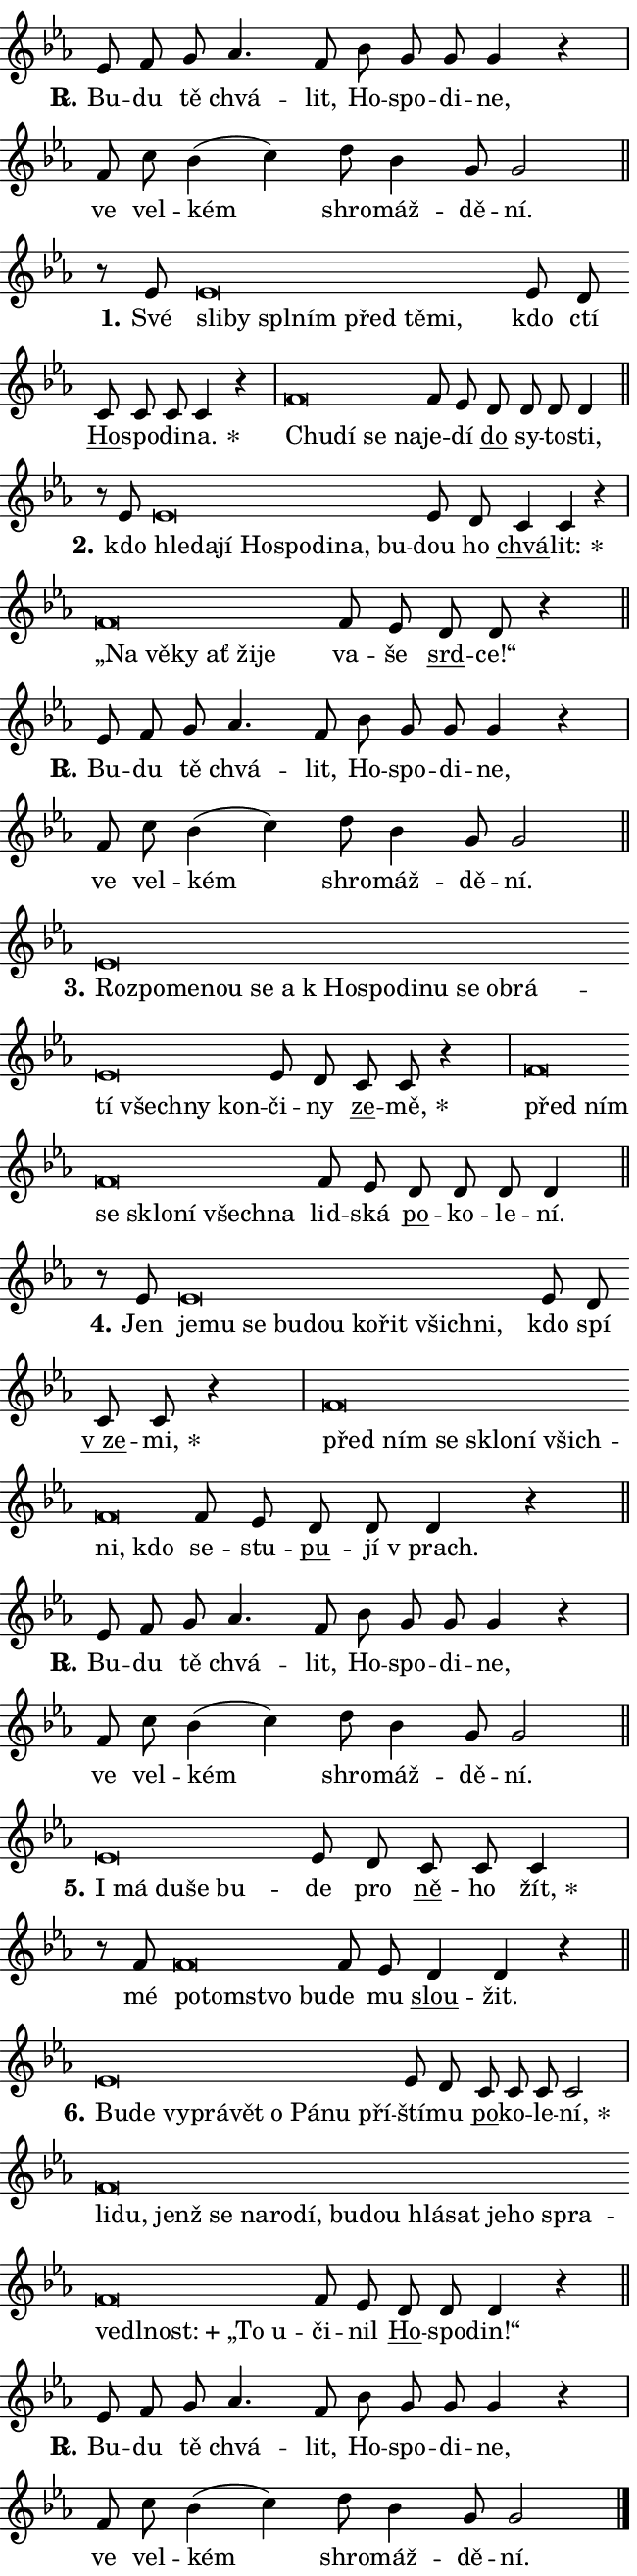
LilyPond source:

\version "2.24.0"
\header { tagline = "" }
\paper {
  indent = 0\cm
  top-margin = 0\cm
  right-margin = 0.13\cm % to fit lyric hyphens
  bottom-margin = 0\cm
  left-margin = 0\cm
  paper-width = 11\cm
  page-breaking = #ly:one-page-breaking
  system-system-spacing.basic-distance = #11
  score-system-spacing.basic-distance = #11
  ragged-last = ##f
}


%% Author: Thomas Morley
%% https://lists.gnu.org/archive/html/lilypond-user/2020-05/msg00002.html
#(define (line-position grob)
"Returns position of @var[grob} in current system:
   @code{'start}, if at first time-step
   @code{'end}, if at last time-step
   @code{'middle} otherwise
"
  (let* ((col (ly:item-get-column grob))
         (ln (ly:grob-object col 'left-neighbor))
         (rn (ly:grob-object col 'right-neighbor))
         (col-to-check-left (if (ly:grob? ln) ln col))
         (col-to-check-right (if (ly:grob? rn) rn col))
         (break-dir-left
           (and
             (ly:grob-property col-to-check-left 'non-musical #f)
             (ly:item-break-dir col-to-check-left)))
         (break-dir-right
           (and
             (ly:grob-property col-to-check-right 'non-musical #f)
             (ly:item-break-dir col-to-check-right))))
        (cond ((eqv? 1 break-dir-left) 'start)
              ((eqv? -1 break-dir-right) 'end)
              (else 'middle))))

#(define (tranparent-at-line-position vctor)
  (lambda (grob)
  "Relying on @code{line-position} select the relevant enry from @var{vctor}.
Used to determine transparency,"
    (case (line-position grob)
      ((end) (not (vector-ref vctor 0)))
      ((middle) (not (vector-ref vctor 1)))
      ((start) (not (vector-ref vctor 2))))))

noteHeadBreakVisibility =
#(define-music-function (break-visibility)(vector?)
"Makes @code{NoteHead}s transparent relying on @var{break-visibility}"
#{
  \override NoteHead.transparent =
    #(tranparent-at-line-position break-visibility)
#})

#(define delete-ledgers-for-transparent-note-heads
  (lambda (grob)
    "Reads whether a @code{NoteHead} is transparent.
If so this @code{NoteHead} is removed from @code{'note-heads} from
@var{grob}, which is supposed to be @code{LedgerLineSpanner}.
As a result ledgers are not printed for this @code{NoteHead}"
    (let* ((nhds-array (ly:grob-object grob 'note-heads))
           (nhds-list
             (if (ly:grob-array? nhds-array)
                 (ly:grob-array->list nhds-array)
                 '()))
           ;; Relies on the transparent-property being done before
           ;; Staff.LedgerLineSpanner.after-line-breaking is executed.
           ;; This is fragile ...
           (to-keep
             (remove
               (lambda (nhd)
                 (ly:grob-property nhd 'transparent #f))
               nhds-list)))
      ;; TODO find a better method to iterate over grob-arrays, similiar
      ;; to filter/remove etc for lists
      ;; For now rebuilt from scratch
      (set! (ly:grob-object grob 'note-heads)  '())
      (for-each
        (lambda (nhd)
          (ly:pointer-group-interface::add-grob grob 'note-heads nhd))
        to-keep))))

squashNotes = {
  \override NoteHead.X-extent = #'(-0.2 . 0.2)
  \override NoteHead.Y-extent = #'(-0.75 . 0)
  \override NoteHead.stencil =
    #(lambda (grob)
       (let ((pos (ly:grob-property grob 'staff-position)))
         (begin
           (if (< pos -7) (display "ERROR: Lower brevis then expected\n") (display ""))
           (if (<= pos -6) ly:text-interface::print ly:note-head::print))))
}
unSquashNotes = {
  \revert NoteHead.X-extent
  \revert NoteHead.Y-extent
  \revert NoteHead.stencil
}

hideNotes = \noteHeadBreakVisibility #begin-of-line-visible
unHideNotes = \noteHeadBreakVisibility #all-visible

% work-around for resetting accidentals
% https://lilypond.org/doc/v2.23/Documentation/notation/displaying-rhythms#unmetered-music
cadenzaMeasure = {
  \cadenzaOff
  \partial 1024 s1024
  \cadenzaOn
}

#(define-markup-command (accent layout props text) (markup?)
  "Underline accented syllable"
  (interpret-markup layout props
    #{\markup \override #'(offset . 4.3) \underline { #text }#}))

responsum = \markup \concat {
  "R" \hspace #-1.05 \path #0.1 #'((moveto 0 0.07) (lineto 0.9 0.8)) \hspace #0.05 "."
}

spaceSize = #0.6828661417322834 % exact space size for TeX Gyre Schola

\layout {
  \context {
    \Staff
    \remove "Time_signature_engraver"
    \override LedgerLineSpanner.after-line-breaking = #delete-ledgers-for-transparent-note-heads
  }
  \context {
    \Lyrics {
      \override LyricSpace.minimum-distance = \spaceSize
      \override LyricText.font-name = #"TeX Gyre Schola"
      \override LyricText.font-size = 1
      \override StanzaNumber.font-name = #"TeX Gyre Schola Bold"
      \override StanzaNumber.font-size = 1
    }
  }
  \context {
    \Score 
    \override NoteHead.text =
      #(lambda (grob) 
        (let ((pos (ly:grob-property grob 'staff-position)))
          #{\markup {
            \combine
              \halign #-0.55 \raise #(if (= pos -6) 0 0.5) \override #'(thickness . 2) \draw-line #'(3.2 . 0)
              \musicglyph "noteheads.sM1"
          }#}))
  }
}

% magnetic-lyrics.ily
%
%   written by
%     Jean Abou Samra <jean@abou-samra.fr>
%     Werner Lemberg <wl@gnu.org>
%
%   adapted by
%     Jiri Hon <jiri.hon@gmail.com>
%
% Version 2022-Apr-15

% https://www.mail-archive.com/lilypond-user@gnu.org/msg149350.html

#(define (Left_hyphen_pointer_engraver context)
   "Collect syllable-hyphen-syllable occurrences in lyrics and store
them in properties.  This engraver only looks to the left.  For
example, if the lyrics input is @code{foo -- bar}, it does the
following.

@itemize @bullet
@item
Set the @code{text} property of the @code{LyricHyphen} grob between
@q{foo} and @q{bar} to @code{foo}.

@item
Set the @code{left-hyphen} property of the @code{LyricText} grob with
text @q{foo} to the @code{LyricHyphen} grob between @q{foo} and
@q{bar}.
@end itemize

Use this auxiliary engraver in combination with the
@code{lyric-@/text::@/apply-@/magnetic-@/offset!} hook."
   (let ((hyphen #f)
         (text #f))
     (make-engraver
      (acknowledgers
       ((lyric-syllable-interface engraver grob source-engraver)
        (set! text grob)))
      (end-acknowledgers
       ((lyric-hyphen-interface engraver grob source-engraver)
        ;(when (not (grob::has-interface grob 'lyric-space-interface))
          (set! hyphen grob)));)
      ((stop-translation-timestep engraver)
       (when (and text hyphen)
         (ly:grob-set-object! text 'left-hyphen hyphen))
       (set! text #f)
       (set! hyphen #f)))))

#(define (lyric-text::apply-magnetic-offset! grob)
   "If the space between two syllables is less than the value in
property @code{LyricText@/.details@/.squash-threshold}, move the right
syllable to the left so that it gets concatenated with the left
syllable.

Use this function as a hook for
@code{LyricText@/.after-@/line-@/breaking} if the
@code{Left_@/hyphen_@/pointer_@/engraver} is active."
   (let ((hyphen (ly:grob-object grob 'left-hyphen #f)))
     (when hyphen
       (let ((left-text (ly:spanner-bound hyphen LEFT)))
         (when (grob::has-interface left-text 'lyric-syllable-interface)
           (let* ((common (ly:grob-common-refpoint grob left-text X))
                  (this-x-ext (ly:grob-extent grob common X))
                  (left-x-ext
                   (begin
                     ;; Trigger magnetism for left-text.
                     (ly:grob-property left-text 'after-line-breaking)
                     (ly:grob-extent left-text common X)))
                  ;; `delta` is the gap width between two syllables.
                  (delta (- (interval-start this-x-ext)
                            (interval-end left-x-ext)))
                  (details (ly:grob-property grob 'details))
                  (threshold (assoc-get 'squash-threshold details 0.2)))
             (when (< delta threshold)
               (let* (;; We have to manipulate the input text so that
                      ;; ligatures crossing syllable boundaries are not
                      ;; disabled.  For languages based on the Latin
                      ;; script this is essentially a beautification.
                      ;; However, for non-Western scripts it can be a
                      ;; necessity.
                      (lt (ly:grob-property left-text 'text))
                      (rt (ly:grob-property grob 'text))
                      (is-space (grob::has-interface hyphen 'lyric-space-interface))
                      (space (if is-space " " ""))
                      (extra-delta (if is-space spaceSize 0))
                      ;; Append new syllable.
                      (ltrt-space (if (and (string? lt) (string? rt))
                                (string-append lt space rt)
                                (make-concat-markup (list lt space rt))))
                      ;; Right-align `ltrt` to the right side.
                      (ltrt-space-markup (grob-interpret-markup
                               grob
                               (make-translate-markup
                                (cons (interval-length this-x-ext) 0)
                                (make-right-align-markup ltrt-space)))))
                 (begin
                   ;; Don't print `left-text`.
                   (ly:grob-set-property! left-text 'stencil #f)
                   ;; Set text and stencil (which holds all collected
                   ;; syllables so far) and shift it to the left.
                   (ly:grob-set-property! grob 'text ltrt-space)
                   (ly:grob-set-property! grob 'stencil ltrt-space-markup)
                   (ly:grob-translate-axis! grob (- (- delta extra-delta)) X))))))))))


#(define (lyric-hyphen::displace-bounds-first grob)
   ;; Make very sure this callback isn't triggered too early.
   (let ((left (ly:spanner-bound grob LEFT))
         (right (ly:spanner-bound grob RIGHT)))
     (ly:grob-property left 'after-line-breaking)
     (ly:grob-property right 'after-line-breaking)
     (ly:lyric-hyphen::print grob)))

squashThreshold = #0.4

\layout {
  \context {
    \Lyrics
    \consists #Left_hyphen_pointer_engraver
    \override LyricText.after-line-breaking =
      #lyric-text::apply-magnetic-offset!
    \override LyricHyphen.stencil = #lyric-hyphen::displace-bounds-first
    \override LyricText.details.squash-threshold = \squashThreshold
    \override LyricHyphen.minimum-distance = 0
    \override LyricHyphen.minimum-length = \squashThreshold
  }
}

squashText = \override LyricText.details.squash-threshold = 9999
unSquashText = \override LyricText.details.squash-threshold = \squashThreshold

leftText = \override LyricText.self-alignment-X = #LEFT
unLeftText = \revert LyricText.self-alignment-X

starOffset = #(lambda (grob) 
                (let ((x_offset (ly:self-alignment-interface::aligned-on-x-parent grob)))
                  (if (= x_offset 0) 0 (+ x_offset 1.2))))

star = #(define-music-function (syllable)(string?)
"Append star separator at the end of a syllable"
#{
  \once \override LyricText.X-offset = #starOffset
  \lyricmode { \markup {
    #syllable
    \override #'((font-name . "TeX Gyre Schola Bold")) \hspace #0.2 \lower #0.65 \larger "*"
  } }
#})

starAccent = #(define-music-function (syllable)(string?)
"Append star separator at the end of a syllable and make accent"
#{
  \once \override LyricText.X-offset = #starOffset
  \lyricmode { \markup {
    \accent #syllable
    \override #'((font-name . "TeX Gyre Schola Bold")) \hspace #0.2 \lower #0.65 \larger "*"
  } }
#})

breath = #(define-music-function (syllable)(string?)
"Append breathing indicator at the end of a syllable"
#{
  \lyricmode { \markup { #syllable "+" } }
#})

optionalBreath = #(define-music-function (syllable)(string?)
"Append optional breathing indicator at the end of a syllable"
#{
  \lyricmode { \markup { #syllable "(+)" } }
#})


\score {
    <<
        \new Voice = "melody" { \cadenzaOn \key es \major \relative { es'8 f g as4. f8 \bar "" bes g g \bar "" g4 r \cadenzaMeasure \bar "|" f8 c' \bar "" bes4( c) \bar "" d8 bes4 g8 g2 \cadenzaMeasure \bar "||" \break } }
        \new Lyrics \lyricsto "melody" { \lyricmode { \set stanza = \responsum
Bu -- du tě chvá -- lit, Ho -- spo -- di -- ne, ve vel -- kém shro -- máž -- dě -- ní. } }
    >>
    \layout {}
}

\score {
    <<
        \new Voice = "melody" { \cadenzaOn \key es \major \relative { r8 es'8 \squashNotes es\breve*1/16 \hideNotes \breve*1/16 \bar "" \breve*1/16 \bar "" \breve*1/16 \bar "" \breve*1/16 \bar "" \breve*1/16 \breve*1/16 \bar "" \unHideNotes \unSquashNotes es8 d \bar "" c c c c4 r \cadenzaMeasure \bar "|" \squashNotes f\breve*1/16 \hideNotes \breve*1/16 \bar "" \breve*1/16 \breve*1/16 \bar "" \unHideNotes \unSquashNotes f8 es \bar "" d d d d4 \cadenzaMeasure \bar "||" \break } }
        \new Lyrics \lyricsto "melody" { \lyricmode { \set stanza = "1."
Své \leftText sli -- \squashText by spl -- ním před tě -- mi, \unLeftText \unSquashText kdo ctí \markup \accent Ho -- spo -- di -- \star na. \leftText Chu -- \squashText dí se na -- \unLeftText \unSquashText je -- dí \markup \accent do sy -- to -- sti, } }
    >>
    \layout {}
}

\score {
    <<
        \new Voice = "melody" { \cadenzaOn \key es \major \relative { r8 es'8 \squashNotes es\breve*1/16 \hideNotes \breve*1/16 \bar "" \breve*1/16 \bar "" \breve*1/16 \bar "" \breve*1/16 \bar "" \breve*1/16 \bar "" \breve*1/16 \breve*1/16 \bar "" \unHideNotes \unSquashNotes es8 d \bar "" c4 c r \cadenzaMeasure \bar "|" \squashNotes f\breve*1/16 \hideNotes \breve*1/16 \bar "" \breve*1/16 \bar "" \breve*1/16 \bar "" \breve*1/16 \breve*1/16 \bar "" \unHideNotes \unSquashNotes f8 es \bar "" d8 d r4 \cadenzaMeasure \bar "||" \break } }
        \new Lyrics \lyricsto "melody" { \lyricmode { \set stanza = "2."
kdo \leftText hle -- \squashText da -- jí Ho -- spo -- di -- na, bu -- \unLeftText \unSquashText dou ho \markup \accent chvá -- \star lit: \leftText „Na \squashText vě -- ky ať ži -- je \unLeftText \unSquashText va -- še \markup \accent srd -- ce!“ } }
    >>
    \layout {}
}

\score {
    <<
        \new Voice = "melody" { \cadenzaOn \key es \major \relative { es'8 f g as4. f8 \bar "" bes g g \bar "" g4 r \cadenzaMeasure \bar "|" f8 c' \bar "" bes4( c) \bar "" d8 bes4 g8 g2 \cadenzaMeasure \bar "||" \break } }
        \new Lyrics \lyricsto "melody" { \lyricmode { \set stanza = \responsum
Bu -- du tě chvá -- lit, Ho -- spo -- di -- ne, ve vel -- kém shro -- máž -- dě -- ní. } }
    >>
    \layout {}
}

\score {
    <<
        \new Voice = "melody" { \cadenzaOn \key es \major \relative { \squashNotes es'\breve*1/16 \hideNotes \breve*1/16 \bar "" \breve*1/16 \bar "" \breve*1/16 \bar "" \breve*1/16 \bar "" \breve*1/16 \bar "" \breve*1/16 \bar "" \breve*1/16 \bar "" \breve*1/16 \bar "" \breve*1/16 \bar "" \breve*1/16 \bar "" \breve*1/16 \bar "" \breve*1/16 \bar "" \breve*1/16 \bar "" \breve*1/16 \bar "" \breve*1/16 \breve*1/16 \bar "" \unHideNotes \unSquashNotes es8 d \bar "" c8 c r4 \cadenzaMeasure \bar "|" \squashNotes f\breve*1/16 \hideNotes \breve*1/16 \bar "" \breve*1/16 \bar "" \breve*1/16 \bar "" \breve*1/16 \bar "" \breve*1/16 \breve*1/16 \bar "" \unHideNotes \unSquashNotes f8 es \bar "" d d d d4 \cadenzaMeasure \bar "||" \break } }
        \new Lyrics \lyricsto "melody" { \lyricmode { \set stanza = "3."
\leftText Roz -- \squashText po -- me -- nou se a "k Ho" -- spo -- di -- nu se ob -- rá -- tí všech -- ny kon -- \unLeftText \unSquashText či -- ny \markup \accent ze -- \star mě, \leftText před \squashText ním se sklo -- ní všech -- na \unLeftText \unSquashText lid -- ská \markup \accent po -- ko -- le -- ní. } }
    >>
    \layout {}
}

\score {
    <<
        \new Voice = "melody" { \cadenzaOn \key es \major \relative { r8 es'8 \squashNotes es\breve*1/16 \hideNotes \breve*1/16 \bar "" \breve*1/16 \bar "" \breve*1/16 \bar "" \breve*1/16 \bar "" \breve*1/16 \bar "" \breve*1/16 \bar "" \breve*1/16 \breve*1/16 \bar "" \unHideNotes \unSquashNotes es8 d \bar "" c8 c r4 \cadenzaMeasure \bar "|" \squashNotes f\breve*1/16 \hideNotes \breve*1/16 \bar "" \breve*1/16 \bar "" \breve*1/16 \bar "" \breve*1/16 \bar "" \breve*1/16 \bar "" \breve*1/16 \breve*1/16 \bar "" \unHideNotes \unSquashNotes f8 es \bar "" d d d4 r \cadenzaMeasure \bar "||" \break } }
        \new Lyrics \lyricsto "melody" { \lyricmode { \set stanza = "4."
Jen \leftText je -- \squashText mu se bu -- dou ko -- řit všich -- ni, \unLeftText \unSquashText kdo spí \markup \accent "v ze" -- \star mi, \leftText před \squashText ním se sklo -- ní všich -- ni, kdo \unLeftText \unSquashText se -- stu -- \markup \accent pu -- jí "v prach." } }
    >>
    \layout {}
}

\score {
    <<
        \new Voice = "melody" { \cadenzaOn \key es \major \relative { es'8 f g as4. f8 \bar "" bes g g \bar "" g4 r \cadenzaMeasure \bar "|" f8 c' \bar "" bes4( c) \bar "" d8 bes4 g8 g2 \cadenzaMeasure \bar "||" \break } }
        \new Lyrics \lyricsto "melody" { \lyricmode { \set stanza = \responsum
Bu -- du tě chvá -- lit, Ho -- spo -- di -- ne, ve vel -- kém shro -- máž -- dě -- ní. } }
    >>
    \layout {}
}

\score {
    <<
        \new Voice = "melody" { \cadenzaOn \key es \major \relative { \squashNotes es'\breve*1/16 \hideNotes \breve*1/16 \bar "" \breve*1/16 \bar "" \breve*1/16 \breve*1/16 \bar "" \unHideNotes \unSquashNotes es8 d \bar "" c c c4 \cadenzaMeasure \bar "|" r8 f8 \squashNotes f\breve*1/16 \hideNotes \breve*1/16 \bar "" \breve*1/16 \breve*1/16 \bar "" \unHideNotes \unSquashNotes f8 es \bar "" d4 d r \cadenzaMeasure \bar "||" \break } }
        \new Lyrics \lyricsto "melody" { \lyricmode { \set stanza = "5."
\leftText I \squashText má du -- še bu -- \unLeftText \unSquashText de pro \markup \accent ně -- ho \star žít, mé \leftText po -- \squashText tom -- stvo bu -- \unLeftText \unSquashText de mu \markup \accent slou -- žit. } }
    >>
    \layout {}
}

\score {
    <<
        \new Voice = "melody" { \cadenzaOn \key es \major \relative { \squashNotes es'\breve*1/16 \hideNotes \breve*1/16 \bar "" \breve*1/16 \bar "" \breve*1/16 \bar "" \breve*1/16 \bar "" \breve*1/16 \bar "" \breve*1/16 \bar "" \breve*1/16 \breve*1/16 \bar "" \unHideNotes \unSquashNotes es8 d \bar "" c c c c2 \cadenzaMeasure \bar "|" \squashNotes f\breve*1/16 \hideNotes \breve*1/16 \bar "" \breve*1/16 \bar "" \breve*1/16 \bar "" \breve*1/16 \bar "" \breve*1/16 \bar "" \breve*1/16 \bar "" \breve*1/16 \bar "" \breve*1/16 \bar "" \breve*1/16 \bar "" \breve*1/16 \bar "" \breve*1/16 \bar "" \breve*1/16 \bar "" \breve*1/16 \bar "" \breve*1/16 \bar "" \breve*1/16 \bar "" \breve*1/16 \bar "" \breve*1/16 \breve*1/16 \bar "" \unHideNotes \unSquashNotes f8 es \bar "" d d d4 r \cadenzaMeasure \bar "||" \break } }
        \new Lyrics \lyricsto "melody" { \lyricmode { \set stanza = "6."
\leftText Bu -- \squashText de vy -- prá -- vět o Pá -- nu pří -- \unLeftText \unSquashText ští -- mu \markup \accent po -- ko -- le -- \star ní, \leftText li -- \squashText du, jenž se na -- ro -- dí, bu -- dou hlá -- sat je -- ho spra -- ve -- dl -- \breath "nost:" „To u -- \unLeftText \unSquashText či -- nil \markup \accent Ho -- spo -- din!“ } }
    >>
    \layout {}
}

\score {
    <<
        \new Voice = "melody" { \cadenzaOn \key es \major \relative { es'8 f g as4. f8 \bar "" bes g g \bar "" g4 r \cadenzaMeasure \bar "|" f8 c' \bar "" bes4( c) \bar "" d8 bes4 g8 g2 \cadenzaMeasure \bar "||" \break } \bar "|." }
        \new Lyrics \lyricsto "melody" { \lyricmode { \set stanza = \responsum
Bu -- du tě chvá -- lit, Ho -- spo -- di -- ne, ve vel -- kém shro -- máž -- dě -- ní. } }
    >>
    \layout {}
}
